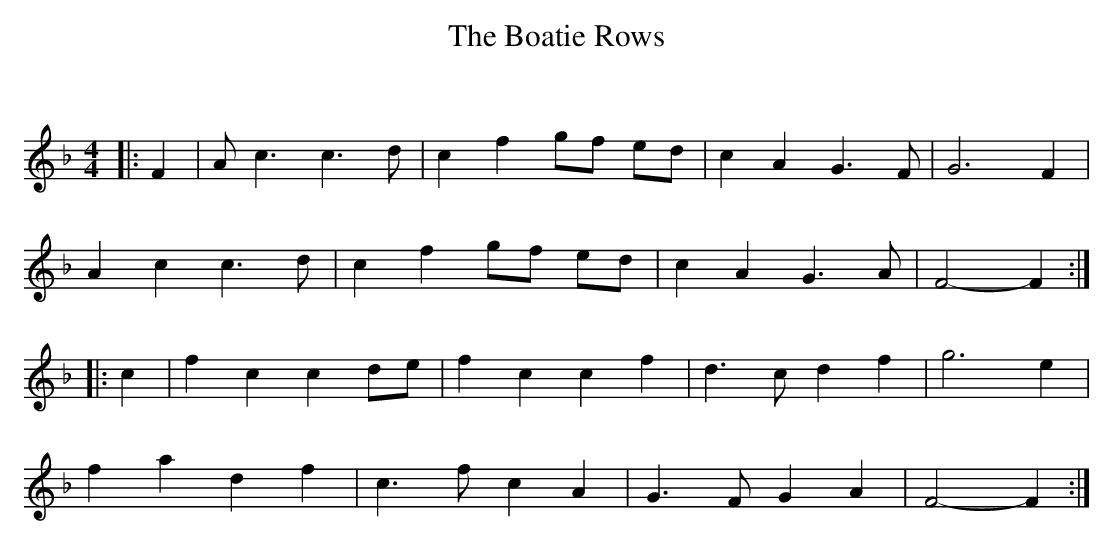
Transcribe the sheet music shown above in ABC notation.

X:1
T: The Boatie Rows
C:
Q: 232
K:F
M:4/4
L:1/8
|:F2|Ac3 c3d|c2f2 gf ed|c2A2 G3F|G6 F2|
A2c2 c3d|c2f2 gf ed|c2A2 G3A|F4-F2:|
|:c2|f2c2 c2de|f2c2 c2f2|d3c d2f2|g6e2|
f2a2 d2f2|c3f c2A2|G3F G2A2|F4-F2:|
